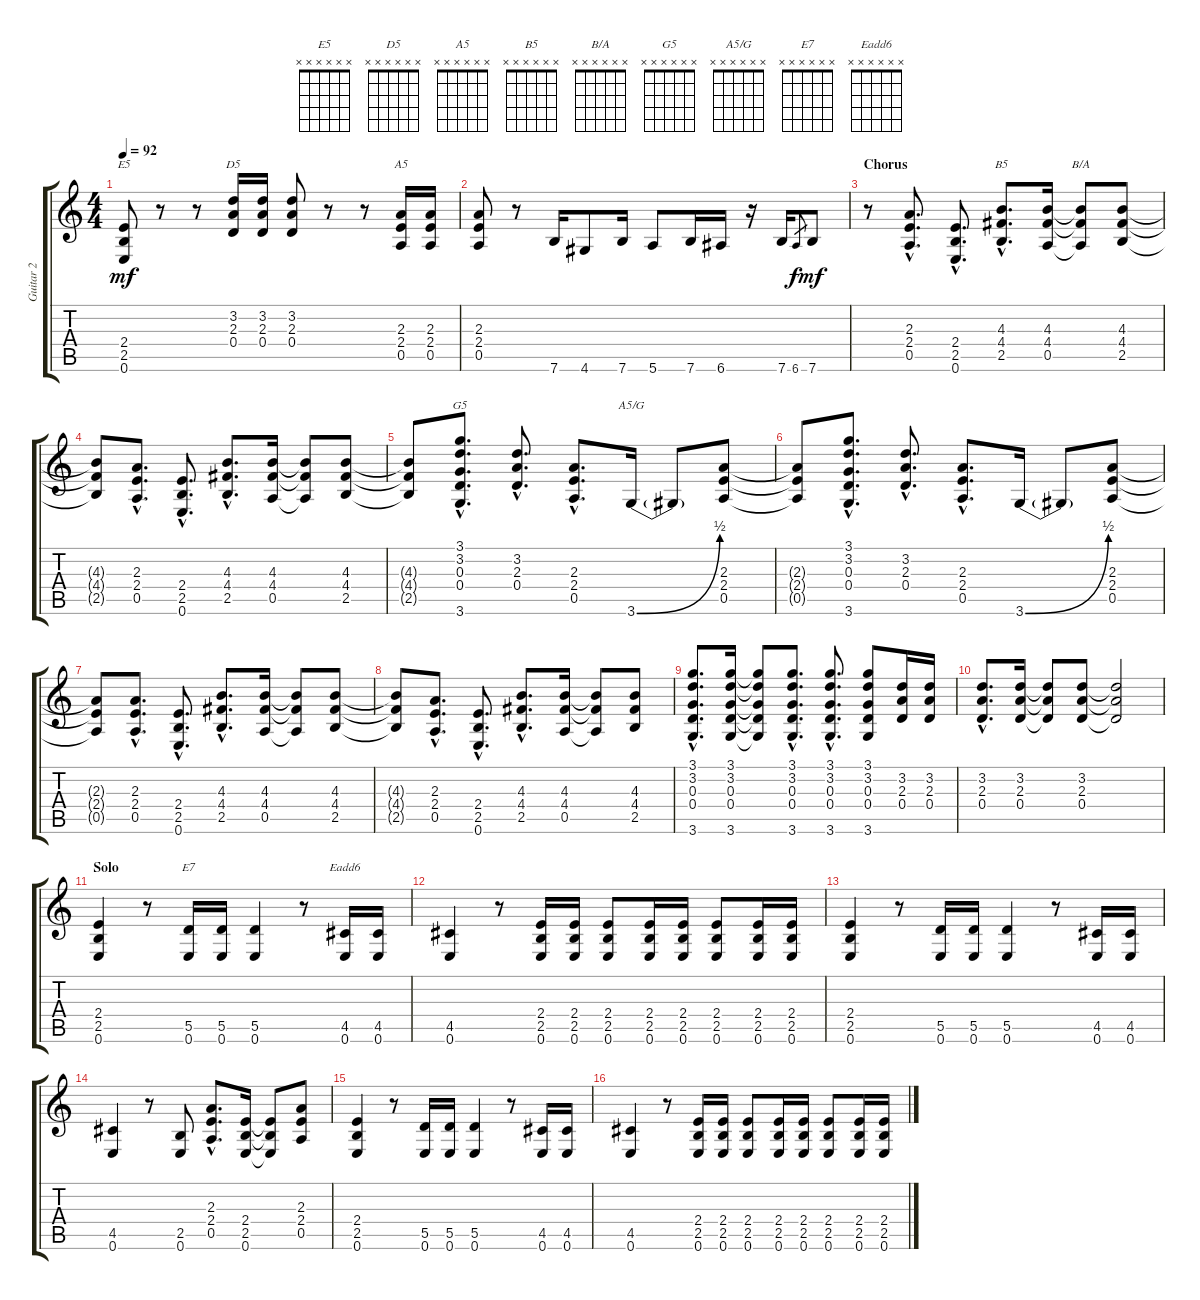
\track ("Guitar 2" "Guitar 2") {instrument overdrivenguitar}
\staff {score tabs}
\tuning (E4 B3 G3 D3 A2 E2) {hide}
\chord ("E5" x x x x x x) {firstfret 0}
\chord ("D5" x x x x x x) {firstfret 0}
\chord ("A5" x x x x x x) {firstfret 0}
\chord ("B5" x x x x x x) {firstfret 0}
\chord ("B/A" x x x x x x) {firstfret 0}
\chord ("G5" x x x x x x) {firstfret 0}
\chord ("A5/G" x x x x x x) {firstfret 0}
\chord ("E7" x x x x x x) {firstfret 0}
\chord ("Eadd6" x x x x x x) {firstfret 0}
\ts (4 4)
\tempo 92
\clef g2
\ks c
(2.4 2.5 0.6).8{ch "E5" dy mf} r.8 r.8 (3.2 2.3 0.4).16{ch "D5"} (3.2 2.3 0.4).16 (3.2 2.3 0.4).8 r.8 r.8 (2.3 2.4 0.5).16{ch "A5"} (2.3 2.4 0.5).16 |
(2.3 2.4 0.5).8 r.8 7.6.16 4.6.8 7.6.16 5.6.8 7.6.16 6.6.16 r.16 7.6.16 6.6.8{gr dy f} 7.6.8{dy mf} |
\section ("" "Chorus")
r.8 (2.3{hac} 2.4{hac} 0.5{hac}).8{d} (2.4{hac} 2.5{hac} 0.6{hac}).8{d} (4.3{hac} 4.4{hac} 2.5{hac}).8{d ch "B5"} (4.3 4.4 0.5).16 (4.3{t} 4.4{t} 0.5{t}).8{ch "B/A"} (4.3 4.4 2.5).8 |
(4.3{t} 4.4{t} 2.5{t}).8 (2.3{hac} 2.4{hac} 0.5{hac}).8{d} (2.4{hac} 2.5{hac} 0.6{hac}).8{d} (4.3{hac} 4.4{hac} 2.5{hac}).8{d} (4.3 4.4 0.5).16 (4.3{t} 4.4{t} 0.5{t}).8 (4.3 4.4 2.5).8 |
(4.3{t} 4.4{t} 2.5{t}).8 (3.1{hac} 3.2{hac} 0.3{hac} 0.4{hac} 3.6{hac}).8{d ch "G5"} (3.2{hac} 2.3{hac} 0.4{hac}).8{d} (2.3{hac} 2.4{hac} 0.5{hac}).8{d} 3.6{be (bend 0 0 60 2)}.16{ch "A5/G"} 3.6{t}.8 (2.3 2.4 0.5).8 |
(2.3{t} 2.4{t} 0.5{t}).8 (3.1{hac} 3.2{hac} 0.3{hac} 0.4{hac} 3.6{hac}).8{d} (3.2{hac} 2.3{hac} 0.4{hac}).8{d} (2.3{hac} 2.4{hac} 0.5{hac}).8{d} 3.6{be (bend 0 0 60 2)}.16 3.6{t}.8 (2.3 2.4 0.5).8 |
(2.3{t} 2.4{t} 0.5{t}).8 (2.3{hac} 2.4{hac} 0.5{hac}).8{d} (2.4{hac} 2.5{hac} 0.6{hac}).8{d} (4.3{hac} 4.4{hac} 2.5{hac}).8{d} (4.3 4.4 0.5).16 (4.3{t} 4.4{t} 0.5{t}).8 (4.3 4.4 2.5).8 |
(4.3{t} 4.4{t} 2.5{t}).8 (2.3{hac} 2.4{hac} 0.5{hac}).8{d} (2.4{hac} 2.5{hac} 0.6{hac}).8{d} (4.3{hac} 4.4{hac} 2.5{hac}).8{d} (4.3 4.4 0.5).16 (4.3{t} 4.4{t} 0.5{t}).8 (4.3 4.4 2.5).8 |
(3.1{hac} 3.2{hac} 0.3{hac} 0.4{hac} 3.6{hac}).8{d} (3.1 3.2 0.3 0.4 3.6).16 (3.1{t} 3.2{t} 0.3{t} 0.4{t} 3.6{t}).8 (3.1{hac} 3.2{hac} 0.3{hac} 0.4{hac} 3.6{hac}).8{d} (3.1{hac} 3.2{hac} 0.3{hac} 0.4{hac} 3.6{hac}).8{d} (3.1 3.2 0.3 0.4 3.6).8 (3.2 2.3 0.4).16 (3.2 2.3 0.4).16 |
(3.2{hac} 2.3{hac} 0.4{hac}).8{d} (3.2 2.3 0.4).16 (3.2{t} 2.3{t} 0.4{t}).8 (3.2 2.3 0.4).8 (3.2{t} 2.3{t} 0.4{t}).2 |
\section ("" "Solo")
(2.4 2.5 0.6).4 r.8 (5.5 0.6).16{ch "E7"} (5.5 0.6).16 (5.5 0.6).4 r.8 (4.5 0.6).16{ch "Eadd6"} (4.5 0.6).16 |
(4.5 0.6).4 r.8 (2.4 2.5 0.6).16 (2.4 2.5 0.6).16 (2.4 2.5 0.6).8 (2.4 2.5 0.6).16 (2.4 2.5 0.6).16 (2.4 2.5 0.6).8 (2.4 2.5 0.6).16 (2.4 2.5 0.6).16 |
(2.4 2.5 0.6).4 r.8 (5.5 0.6).16 (5.5 0.6).16 (5.5 0.6).4 r.8 (4.5 0.6).16 (4.5 0.6).16 |
(4.5 0.6).4 r.8 (2.5 0.6).8 (2.3{hac} 2.4{hac} 0.5{hac}).8{d} (2.4 2.5 0.6).16 (2.4{t} 2.5{t} 0.6{t}).8 (2.3 2.4 0.5).8 |
(2.4 2.5 0.6).4 r.8 (5.5 0.6).16 (5.5 0.6).16 (5.5 0.6).4 r.8 (4.5 0.6).16 (4.5 0.6).16 |
(4.5 0.6).4 r.8 (2.4 2.5 0.6).16 (2.4 2.5 0.6).16 (2.4 2.5 0.6).8 (2.4 2.5 0.6).16 (2.4 2.5 0.6).16 (2.4 2.5 0.6).8 (2.4 2.5 0.6).16 (2.4 2.5 0.6).16
